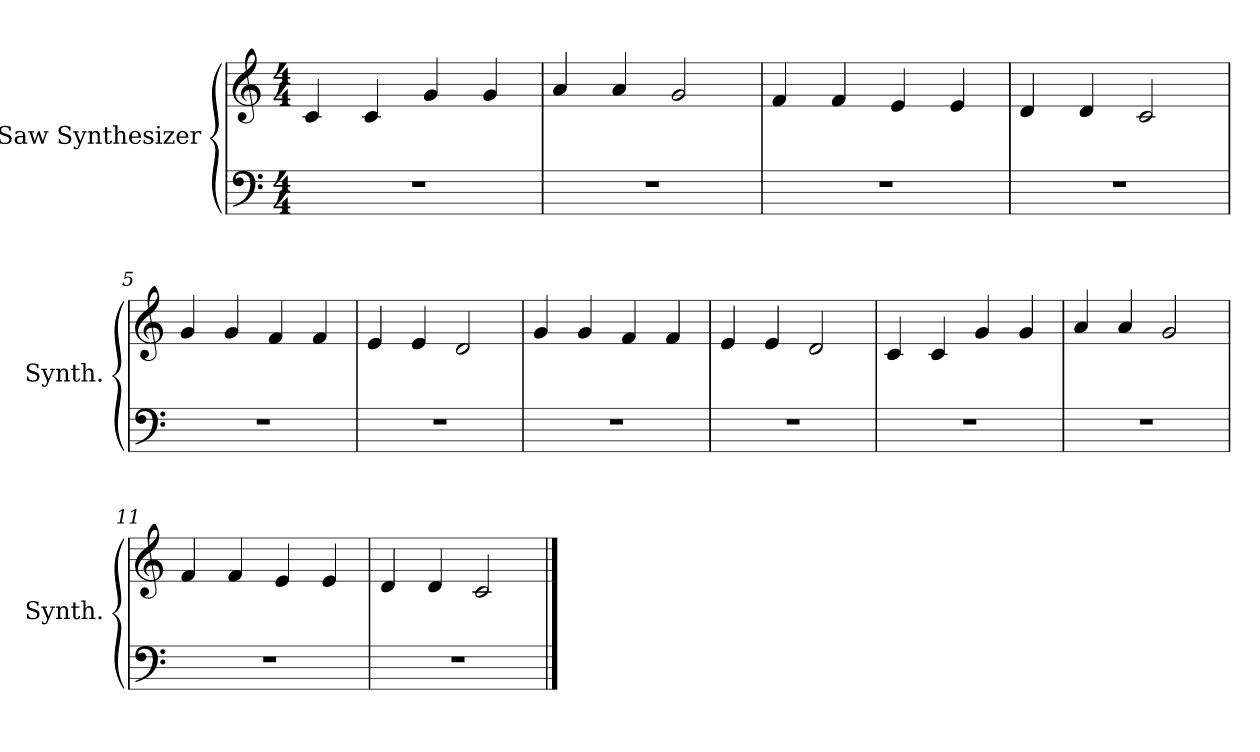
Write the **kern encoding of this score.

**kern	**kern
*part1	*part1
*staff2	*staff1
*I"Saw Synthesizer	*
*I'Synth.	*
*stria5	*
*clefF4	*clefG2
*k[]	*k[]
*M4/4	*M4/4
=1	=1
1r	4c/
.	4c/
.	4g/
.	4g/
=2	=2
1r	4a/
.	4a/
.	2g/
=3	=3
1r	4f/
.	4f/
.	4e/
.	4e/
=4	=4
1r	4d/
.	4d/
.	2c/
=5	=5
1r	4g/
.	4g/
.	4f/
.	4f/
=6	=6
1r	4e/
.	4e/
.	2d/
=7	=7
1r	4g/
.	4g/
.	4f/
.	4f/
=8	=8
1r	4e/
.	4e/
.	2d/
!!LO:LB:g=z
=9	=9
1r	4c/
.	4c/
.	4g/
.	4g/
=10	=10
1r	4a/
.	4a/
.	2g/
=11	=11
1r	4f/
.	4f/
.	4e/
.	4e/
=12	=12
1r	4d/
.	4d/
.	2c/
==	==
*-	*-
